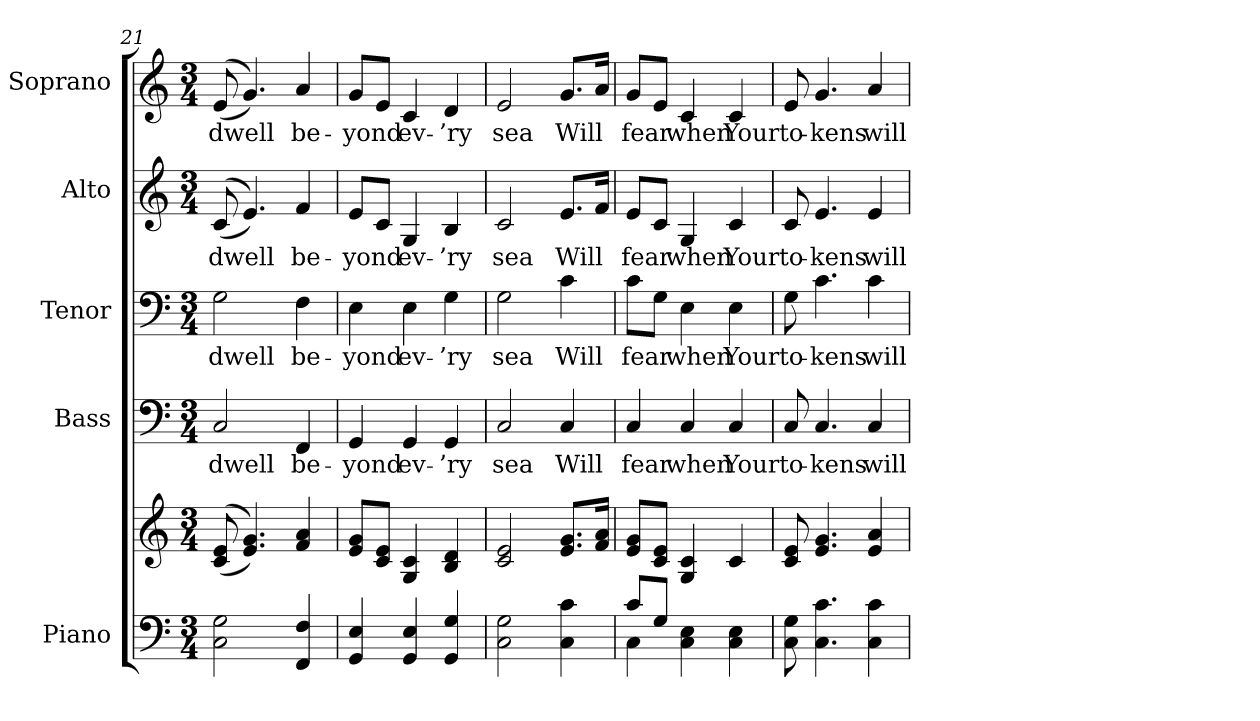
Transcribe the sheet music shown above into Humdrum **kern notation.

**kern	**kern	**kern	**text	**kern	**text	**kern	**text	**kern	**text
*part5	*part5	*part4	*part4	*part3	*part3	*part2	*part2	*part1	*part1
*staff6	*staff5	*staff4	*staff4	*staff3	*staff3	*staff2	*staff2	*staff1	*staff1
*I"Piano	*	*I"Bass	*	*I"Tenor	*	*I"Alto	*	*I"Soprano	*
*I'Pno.	*	*I'B.	*	*I'T.	*	*I'A.	*	*I'S.	*
*clefF4	*clefG2	*clefF4	*	*clefF4	*	*clefG2	*	*clefG2	*
*k[]	*k[]	*k[]	*	*k[]	*	*k[]	*	*k[]	*
*C:	*C:	*C:	*	*C:	*	*C:	*	*C:	*
*M3/4	*M3/4	*M3/4	*	*M3/4	*	*M3/4	*	*M3/4	*
=21	=21	=21	=21	=21	=21	=21	=21	=21	=21
!	!	!	!LO:LY:b:color=#000000	!	!	!	!	!	!
!	!	!	!	!	!LO:LY:b:color=#000000	!	!	!	!
!	!	!	!	!	!	!	!LO:LY:b:color=#000000	!	!
!	!	!	!	!	!	!	!	!	!LO:LY:b:color=#000000
2Ci\ 2Gi	((8ci/ 8ei	2Ci/	dwell	2Gi\	dwell	((8ci/	dwell	((8ei/	dwell
.	4.ei/ 4.gi))	.	.	.	.	4.ei/))	.	4.gi/))	.
!	!	!	!LO:LY:b:color=#000000	!	!	!	!	!	!
!	!	!	!	!	!LO:LY:b:color=#000000	!	!	!	!
!	!	!	!	!	!	!	!LO:LY:b:color=#000000	!	!
!	!	!	!	!	!	!	!	!	!LO:LY:b:color=#000000
4FFi/ 4Fi	4fi/ 4ai	4FFi/	be-	4Fi\	be-	4fi/	be-	4ai/	be-
=22	=22	=22	=22	=22	=22	=22	=22	=22	=22
!	!	!	!LO:LY:b:color=#000000	!	!	!	!	!	!
!	!	!	!	!	!LO:LY:b:color=#000000	!	!	!	!
!	!	!	!	!	!	!	!LO:LY:b:color=#000000	!	!
!	!	!	!	!	!	!	!	!	!LO:LY:b:color=#000000
4GGi/ 4Ei	8ei/ 8giL	4GGi/	-yond	4Ei\	-yond	8ei/L	-yond	8gi/L	-yond
.	8ci/ 8eiJ	.	.	.	.	8ci/J	.	8ei/J	.
!	!	!	!LO:LY:b:color=#000000	!	!	!	!	!	!
!	!	!	!	!	!LO:LY:b:color=#000000	!	!	!	!
!	!	!	!	!	!	!	!LO:LY:b:color=#000000	!	!
!	!	!	!	!	!	!	!	!	!LO:LY:b:color=#000000
4GGi/ 4Ei	4Gi/ 4ci	4GGi/	ev-	4Ei\	ev-	4Gi/	ev-	4ci/	ev-
!	!	!	!LO:LY:b:color=#000000	!	!	!	!	!	!
!	!	!	!	!	!LO:LY:b:color=#000000	!	!	!	!
!	!	!	!	!	!	!	!LO:LY:b:color=#000000	!	!
!	!	!	!	!	!	!	!	!	!LO:LY:b:color=#000000
4GGi/ 4Gi	4Bi/ 4di	4GGi/	-’ry	4Gi\	-’ry	4Bi/	-’ry	4di/	-’ry
!!LO:PB:g=z
=23	=23	=23	=23	=23	=23	=23	=23	=23	=23
!	!	!	!LO:LY:b:color=#000000	!	!	!	!	!	!
!	!	!	!	!	!LO:LY:b:color=#000000	!	!	!	!
!	!	!	!	!	!	!	!LO:LY:b:color=#000000	!	!
!	!	!	!	!	!	!	!	!	!LO:LY:b:color=#000000
2Ci\ 2Gi	2ci/ 2ei	2Ci/	sea	2Gi\	sea	2ci/	sea	2ei/	sea
!	!	!	!LO:LY:b:color=#000000	!	!	!	!	!	!
!	!	!	!	!	!LO:LY:b:color=#000000	!	!	!	!
!	!	!	!	!	!	!	!LO:LY:b:color=#000000	!	!
!	!	!	!	!	!	!	!	!	!LO:LY:b:color=#000000
4Ci\ 4ci	8.ei/ 8.giL	4Ci/	Will	4ci\	Will	8.ei/L	Will	8.gi/L	Will
.	16fi/ 16aiJk	.	.	.	.	16fi/Jk	.	16ai/Jk	.
=24	=24	=24	=24	=24	=24	=24	=24	=24	=24
*^	*	*	*	*	*	*	*	*	*
!	!	!	!	!LO:LY:b:color=#000000	!	!	!	!	!	!
!	!	!	!	!	!	!LO:LY:b:color=#000000	!	!	!	!
!	!	!	!	!	!	!	!	!LO:LY:b:color=#000000	!	!
!	!	!	!	!	!	!	!	!	!	!LO:LY:b:color=#000000
8ci/L	4Ci\	8ei/ 8giL	4Ci/	fear	8ci\L	fear	8ei/L	fear	8gi/L	fear
8Gi/J	.	8ci/ 8eiJ	.	.	8Gi\J	.	8ci/J	.	8ei/J	.
!	!	!	!	!LO:LY:b:color=#000000	!	!	!	!	!	!
!	!	!	!	!	!	!LO:LY:b:color=#000000	!	!	!	!
!	!	!	!	!	!	!	!	!LO:LY:b:color=#000000	!	!
!	!	!	!	!	!	!	!	!	!	!LO:LY:b:color=#000000
4Ci\ 4Ei	4ryy	4Gi/ 4ci	4Ci/	when	4Ei\	when	4Gi/	when	4ci/	when
!	!	!	!	!LO:LY:b:color=#000000	!	!	!	!	!	!
!	!	!	!	!	!	!LO:LY:b:color=#000000	!	!	!	!
!	!	!	!	!	!	!	!	!LO:LY:b:color=#000000	!	!
!	!	!	!	!	!	!	!	!	!	!LO:LY:b:color=#000000
4Ci\ 4Ei	4ryy	4ci/	4Ci/	Your	4Ei\	Your	4ci/	Your	4ci/	Your
*v	*v	*	*	*	*	*	*	*	*	*
=25	=25	=25	=25	=25	=25	=25	=25	=25	=25
*^	*	*	*	*	*	*	*	*	*
!	!	!	!	!LO:LY:b:color=#000000	!	!	!	!	!	!
*v	*v	*	*	*	*	*	*	*	*	*
*^	*	*	*	*	*	*	*	*	*
!	!	!	!	!	!	!LO:LY:b:color=#000000	!	!	!	!
*v	*v	*	*	*	*	*	*	*	*	*
*^	*	*	*	*	*	*	*	*	*
!	!	!	!	!	!	!	!	!LO:LY:b:color=#000000	!	!
*v	*v	*	*	*	*	*	*	*	*	*
*^	*	*	*	*	*	*	*	*	*
!	!	!	!	!	!	!	!	!	!	!LO:LY:b:color=#000000
*v	*v	*	*	*	*	*	*	*	*	*
8Ci\ 8Gi	8ci/ 8ei	8Ci/	to-	8Gi\	to-	8ci/	to-	8ei/	to-
!	!	!	!LO:LY:b:color=#000000	!	!	!	!	!	!
!	!	!	!	!	!LO:LY:b:color=#000000	!	!	!	!
!	!	!	!	!	!	!	!LO:LY:b:color=#000000	!	!
!	!	!	!	!	!	!	!	!	!LO:LY:b:color=#000000
4.Ci\ 4.ci	4.ei/ 4.gi	4.Ci/	-kens	4.ci\	-kens	4.ei/	-kens	4.gi/	-kens
!	!	!	!LO:LY:b:color=#000000	!	!	!	!	!	!
!	!	!	!	!	!LO:LY:b:color=#000000	!	!	!	!
!	!	!	!	!	!	!	!LO:LY:b:color=#000000	!	!
!	!	!	!	!	!	!	!	!	!LO:LY:b:color=#000000
4Ci\ 4ci	4ei/ 4ai	4Ci/	will	4ci\	will	4ei/	will	4ai/	will
=	=	=	=	=	=	=	=	=	=
*-	*-	*-	*-	*-	*-	*-	*-	*-	*-
